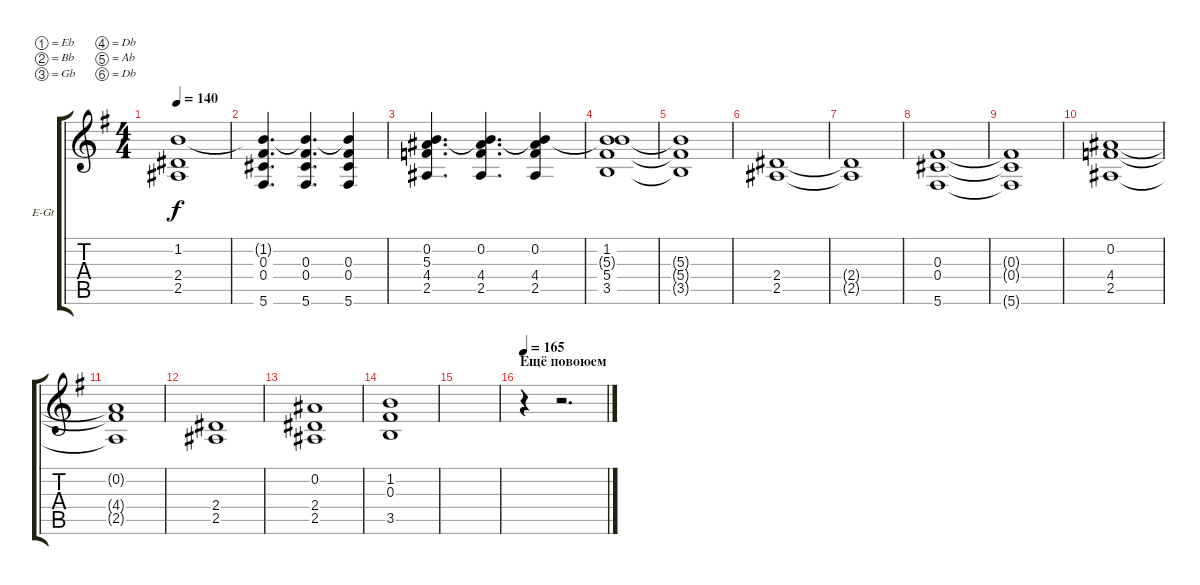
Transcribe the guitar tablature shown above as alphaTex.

\bracketExtendMode groupsimilarinstruments
\firstSystemTrackNameOrientation horizontal
\otherSystemsTrackNameOrientation horizontal
\track ("Андрей Голованов" "E-Gt") {instrument distortionguitar}
\staff {score tabs}
\tuning (Eb4 Bb3 Gb3 Db3 Ab2 Db2)
\ts (4 4)
\tempo 140
\clef g2
\ks eminor
(2.4{t} 2.5{t} 1.2).1{dy f} |
(0.3 0.4 5.6 1.2{t}).4{d} (0.3 0.4 5.6 1.2{t}).4{d} (0.3 0.4 5.6 1.2{t}).4 |
(0.2 4.4 2.5 5.3).4{d} (0.2 4.4 2.5 5.3{t}).4{d} (0.2 4.4 2.5 5.3{t}).4 |
(5.3{t} 5.4 3.5 1.2).1 |
(5.3{t} 5.4{t} 3.5{t}).1 |
(2.4 2.5).1 |
(2.4{t} 2.5{t}).1 |
(0.3 0.4 5.6).1 |
(0.3{t} 0.4{t} 5.6{t}).1 |
(0.2 4.4 2.5).1 |
(0.2{t} 4.4{t} 2.5{t}).1 |
(2.4 2.5).1 |
(0.2 2.4 2.5).1 |
(1.2 0.3 3.5).1 |
|
\section ("" "Ещё повоюем")
\tempo 165
r.4 r.2{d}
